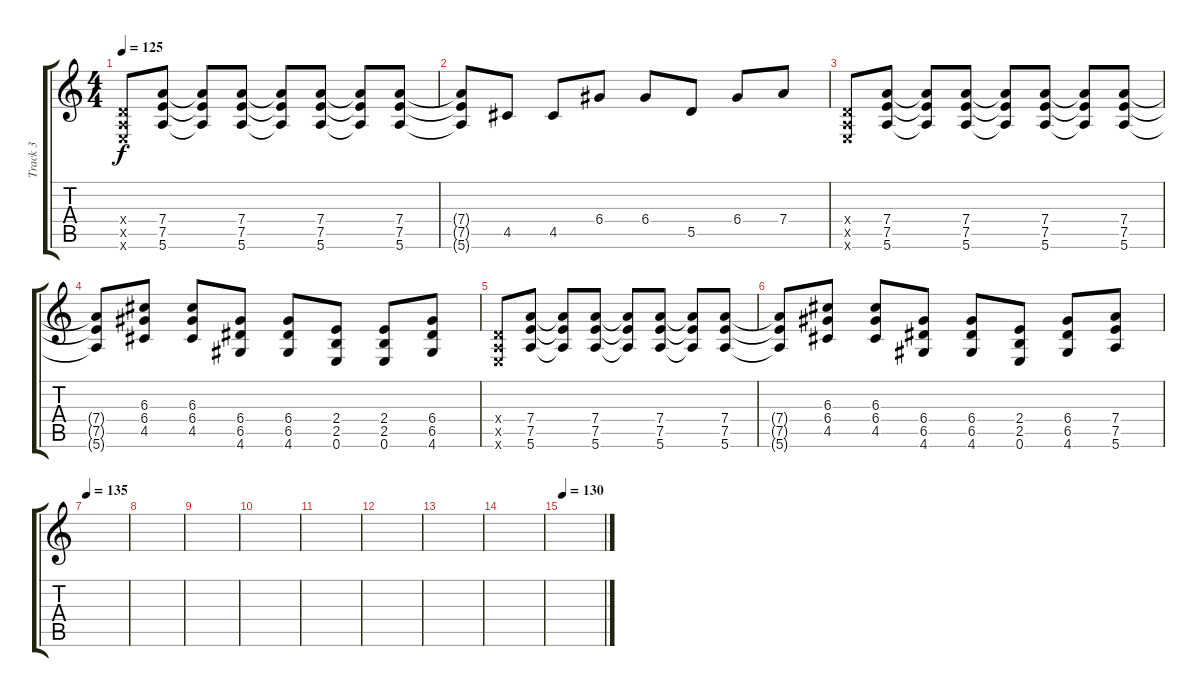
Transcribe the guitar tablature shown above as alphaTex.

\track ("Track 3" "Track 3") {instrument distortionguitar}
\staff {score tabs}
\tuning (E4 B3 G3 D3 A2 E2) {hide}
\ts (4 4)
\tempo 125
\clef g2
\ks c
(0.4{x} 0.5{x} 0.6{x}).8{dy f} (7.4 7.5 5.6).8 (7.4{t} 7.5{t} 5.6{t}).8 (7.4 7.5 5.6).8 (7.4{t} 7.5{t} 5.6{t}).8 (7.4 7.5 5.6).8 (7.4{t} 7.5{t} 5.6{t}).8 (7.4 7.5 5.6).8 |
(7.4{t} 7.5{t} 5.6{t}).8 4.5.8 4.5.8 6.4.8 6.4.8 5.5.8 6.4.8 7.4.8 |
(0.4{x} 0.5{x} 0.6{x}).8 (7.4 7.5 5.6).8 (7.4{t} 7.5{t} 5.6{t}).8 (7.4 7.5 5.6).8 (7.4{t} 7.5{t} 5.6{t}).8 (7.4 7.5 5.6).8 (7.4{t} 7.5{t} 5.6{t}).8 (7.4 7.5 5.6).8 |
(7.4{t} 7.5{t} 5.6{t}).8 (6.3 6.4 4.5).8 (6.3 6.4 4.5).8 (6.4 6.5 4.6).8 (6.4 6.5 4.6).8 (2.4 2.5 0.6).8 (2.4 2.5 0.6).8 (6.4 6.5 4.6).8 |
(0.4{x} 0.5{x} 0.6{x}).8 (7.4 7.5 5.6).8 (7.4{t} 7.5{t} 5.6{t}).8 (7.4 7.5 5.6).8 (7.4{t} 7.5{t} 5.6{t}).8 (7.4 7.5 5.6).8 (7.4{t} 7.5{t} 5.6{t}).8 (7.4 7.5 5.6).8 |
(7.4{t} 7.5{t} 5.6{t}).8 (6.3 6.4 4.5).8 (6.3 6.4 4.5).8 (6.4 6.5 4.6).8 (6.4 6.5 4.6).8 (2.4 2.5 0.6).8 (6.4 6.5 4.6).8 (7.4 7.5 5.6).8 |
\tempo 135
|
|
|
|
|
|
|
|
\tempo 130
